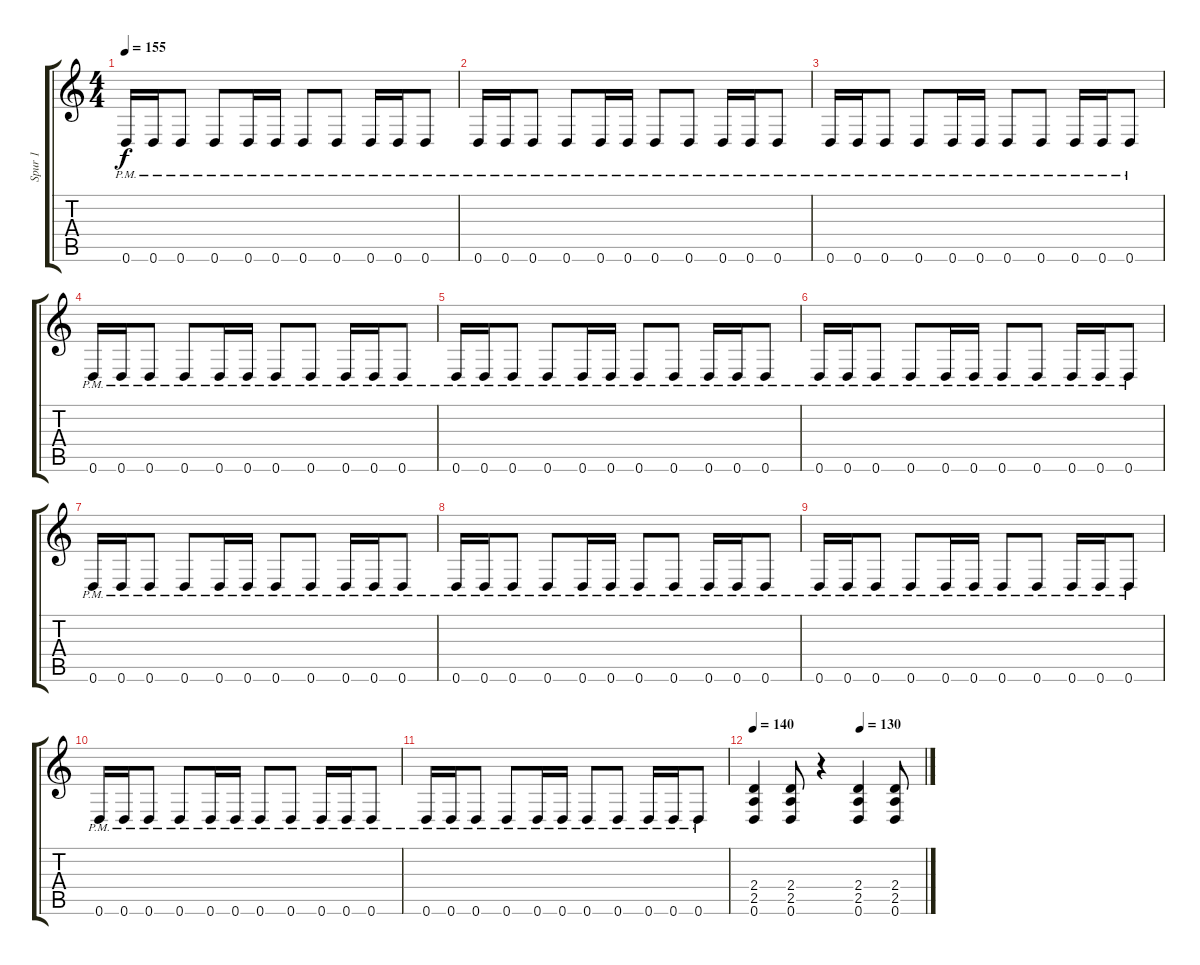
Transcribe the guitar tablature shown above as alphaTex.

\track ("Spur 1" "Spur 1") {instrument distortionguitar}
\staff {score tabs}
\tuning (D4 A3 F3 C3 G2 D2) {hide}
\ts (4 4)
\tempo 155
\clef g2
\ks c
0.6{pm}.16{dy f} 0.6{pm}.16 0.6{pm}.8 0.6{pm}.8 0.6{pm}.16 0.6{pm}.16 0.6{pm}.8 0.6{pm}.8 0.6{pm}.16 0.6{pm}.16 0.6{pm}.8 |
0.6{pm}.16 0.6{pm}.16 0.6{pm}.8 0.6{pm}.8 0.6{pm}.16 0.6{pm}.16 0.6{pm}.8 0.6{pm}.8 0.6{pm}.16 0.6{pm}.16 0.6{pm}.8 |
0.6{pm}.16 0.6{pm}.16 0.6{pm}.8 0.6{pm}.8 0.6{pm}.16 0.6{pm}.16 0.6{pm}.8 0.6{pm}.8 0.6{pm}.16 0.6{pm}.16 0.6{pm}.8 |
0.6{pm}.16 0.6{pm}.16 0.6{pm}.8 0.6{pm}.8 0.6{pm}.16 0.6{pm}.16 0.6{pm}.8 0.6{pm}.8 0.6{pm}.16 0.6{pm}.16 0.6{pm}.8 |
0.6{pm}.16 0.6{pm}.16 0.6{pm}.8 0.6{pm}.8 0.6{pm}.16 0.6{pm}.16 0.6{pm}.8 0.6{pm}.8 0.6{pm}.16 0.6{pm}.16 0.6{pm}.8 |
0.6{pm}.16 0.6{pm}.16 0.6{pm}.8 0.6{pm}.8 0.6{pm}.16 0.6{pm}.16 0.6{pm}.8 0.6{pm}.8 0.6{pm}.16 0.6{pm}.16 0.6{pm}.8 |
0.6{pm}.16 0.6{pm}.16 0.6{pm}.8 0.6{pm}.8 0.6{pm}.16 0.6{pm}.16 0.6{pm}.8 0.6{pm}.8 0.6{pm}.16 0.6{pm}.16 0.6{pm}.8 |
0.6{pm}.16 0.6{pm}.16 0.6{pm}.8 0.6{pm}.8 0.6{pm}.16 0.6{pm}.16 0.6{pm}.8 0.6{pm}.8 0.6{pm}.16 0.6{pm}.16 0.6{pm}.8 |
0.6{pm}.16 0.6{pm}.16 0.6{pm}.8 0.6{pm}.8 0.6{pm}.16 0.6{pm}.16 0.6{pm}.8 0.6{pm}.8 0.6{pm}.16 0.6{pm}.16 0.6{pm}.8 |
0.6{pm}.16 0.6{pm}.16 0.6{pm}.8 0.6{pm}.8 0.6{pm}.16 0.6{pm}.16 0.6{pm}.8 0.6{pm}.8 0.6{pm}.16 0.6{pm}.16 0.6{pm}.8 |
0.6{pm}.16 0.6{pm}.16 0.6{pm}.8 0.6{pm}.8 0.6{pm}.16 0.6{pm}.16 0.6{pm}.8 0.6{pm}.8 0.6{pm}.16 0.6{pm}.16 0.6{pm}.8 |
\tempo 140
\tempo (130 0.625)
(2.4 2.5 0.6).4 (2.4 2.5 0.6).8 r.4 (2.4 2.5 0.6).4 (2.4 2.5 0.6).8
